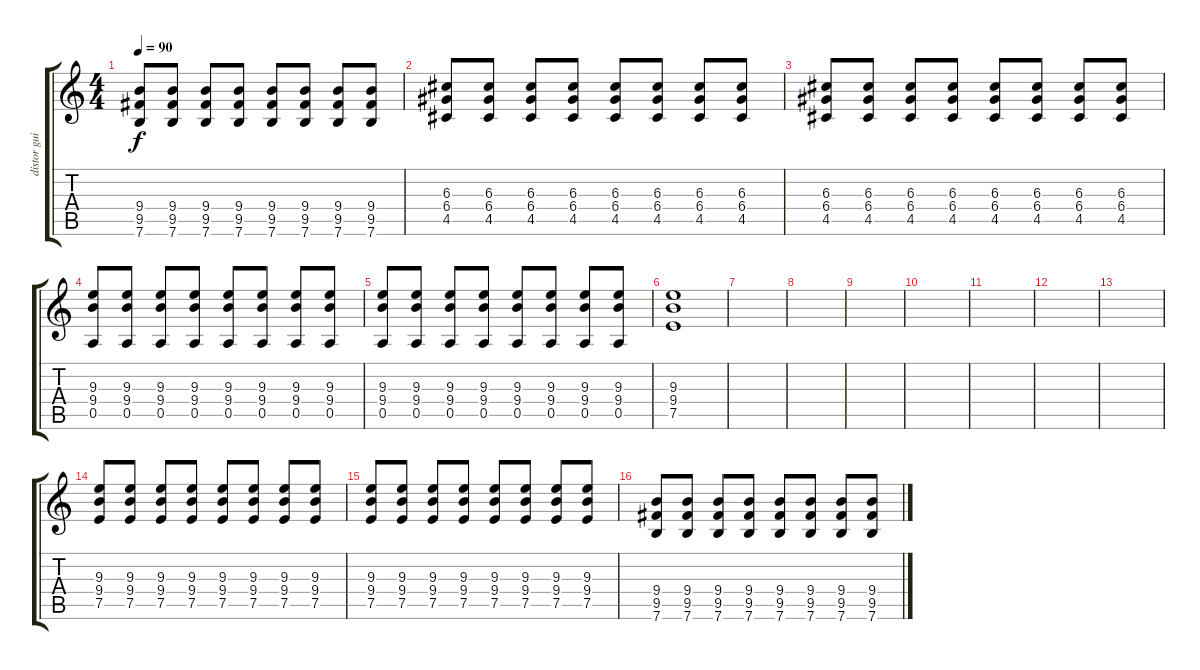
\track ("distor guitar" "distor gui") {instrument distortionguitar}
\staff {score tabs}
\tuning (E4 B3 G3 D3 A2 E2) {hide}
\ts (4 4)
\tempo 90
\clef g2
\ks c
(9.4 9.5 7.6).8{dy f} (9.4 9.5 7.6).8 (9.4 9.5 7.6).8 (9.4 9.5 7.6).8 (9.4 9.5 7.6).8 (9.4 9.5 7.6).8 (9.4 9.5 7.6).8 (9.4 9.5 7.6).8 |
(6.3 6.4 4.5).8 (6.3 6.4 4.5).8 (6.3 6.4 4.5).8 (6.3 6.4 4.5).8 (6.3 6.4 4.5).8 (6.3 6.4 4.5).8 (6.3 6.4 4.5).8 (6.3 6.4 4.5).8 |
(6.3 6.4 4.5).8 (6.3 6.4 4.5).8 (6.3 6.4 4.5).8 (6.3 6.4 4.5).8 (6.3 6.4 4.5).8 (6.3 6.4 4.5).8 (6.3 6.4 4.5).8 (6.3 6.4 4.5).8 |
(9.3 9.4 0.5).8 (9.3 9.4 0.5).8 (9.3 9.4 0.5).8 (9.3 9.4 0.5).8 (9.3 9.4 0.5).8 (9.3 9.4 0.5).8 (9.3 9.4 0.5).8 (9.3 9.4 0.5).8 |
(9.3 9.4 0.5).8 (9.3 9.4 0.5).8 (9.3 9.4 0.5).8 (9.3 9.4 0.5).8 (9.3 9.4 0.5).8 (9.3 9.4 0.5).8 (9.3 9.4 0.5).8 (9.3 9.4 0.5).8 |
(9.3 9.4 7.5).1 |
|
|
|
|
|
|
|
(9.3 9.4 7.5).8 (9.3 9.4 7.5).8 (9.3 9.4 7.5).8 (9.3 9.4 7.5).8 (9.3 9.4 7.5).8 (9.3 9.4 7.5).8 (9.3 9.4 7.5).8 (9.3 9.4 7.5).8 |
(9.3 9.4 7.5).8 (9.3 9.4 7.5).8 (9.3 9.4 7.5).8 (9.3 9.4 7.5).8 (9.3 9.4 7.5).8 (9.3 9.4 7.5).8 (9.3 9.4 7.5).8 (9.3 9.4 7.5).8 |
(9.4 9.5 7.6).8 (9.4 9.5 7.6).8 (9.4 9.5 7.6).8 (9.4 9.5 7.6).8 (9.4 9.5 7.6).8 (9.4 9.5 7.6).8 (9.4 9.5 7.6).8 (9.4 9.5 7.6).8
